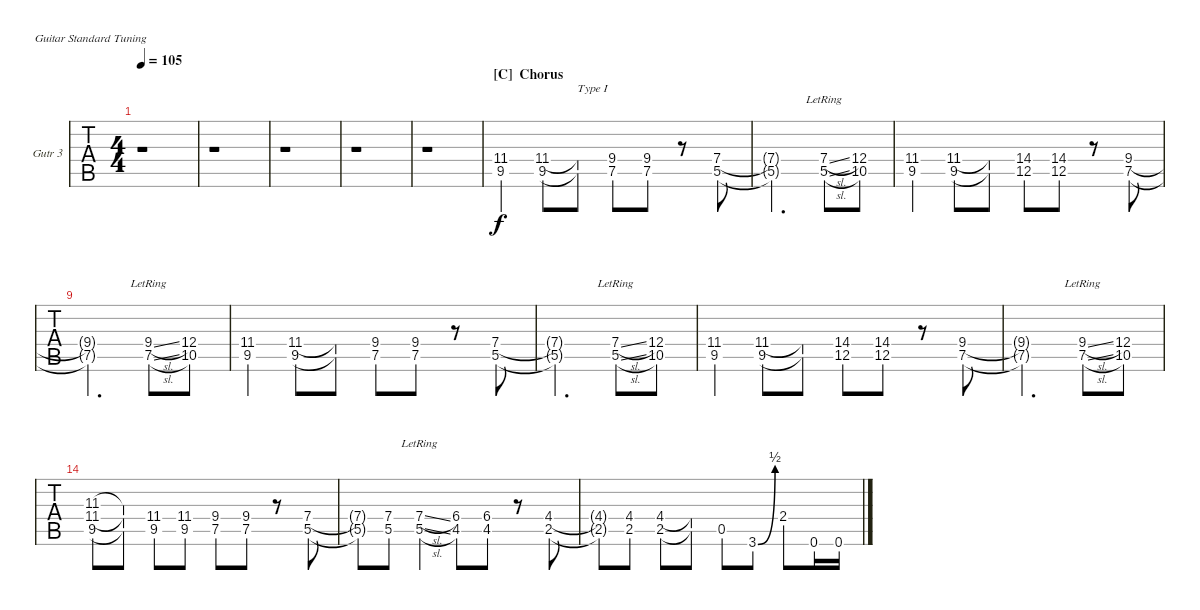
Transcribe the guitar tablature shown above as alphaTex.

\bracketExtendMode nobrackets
\firstSystemTrackNameOrientation horizontal
\otherSystemsTrackNameOrientation horizontal
\defaultBarNumberDisplay FirstOfSystem
\track ("Guitar 3" "Gutr 3") {instrument overdrivenguitar}
\staff {tabs}
\tuning (E4 B3 G3 D3 A2 E2)
\ts (4 4)
\tempo 105
\clef g2
\scale
0.25
\ks c
r.1{dy f} |
\scale
0.25 r.1 |
\scale
0.25 r.1 |
\scale
0.25 r.1 |
\scale
0.25 r.1 |
\section ("C" " Chorus")
\scale
0.301887 (11.4 9.5).4 (11.4 9.5).8 (11.4{t} 9.5{t}).8{txt "Type I"} (9.4 7.5).8 (9.4 7.5).8 r.8 (7.4 5.5).8 |
\scale
0.198113 (7.4{t} 5.5{t}).2{d} (7.4{sl lr} 5.5{sl lr}).8 (12.4 10.5).8 |
\scale
0.301887 (11.4 9.5).4 (11.4 9.5).8 (11.4{t} 9.5{t}).8 (14.4 12.5).8 (14.4 12.5).8 r.8 (9.4 7.5).8 |
\scale
0.198113 (9.4{t} 7.5{t}).2{d lyrics (0 "") lyrics (1 "") lyrics (2 "") lyrics (3 "") lyrics (4 "")} (9.4{sl lr} 7.5{sl lr}).8{lyrics (0 "") lyrics (1 "") lyrics (2 "") lyrics (3 "") lyrics (4 "")} (12.4 10.5).8{lyrics (0 "") lyrics (1 "") lyrics (2 "") lyrics (3 "") lyrics (4 "")} |
\scale
0.301887 (11.4 9.5).4 (11.4 9.5).8 (11.4{t} 9.5{t}).8 (9.4 7.5).8 (9.4 7.5).8 r.8 (7.4 5.5).8 |
\scale
0.198113 (7.4{t} 5.5{t}).2{d} (7.4{sl lr} 5.5{sl lr}).8 (12.4 10.5).8 |
\scale
0.301887 (11.4 9.5).4 (11.4 9.5).8 (11.4{t} 9.5{t}).8 (14.4 12.5).8 (14.4 12.5).8 r.8 (9.4 7.5).8 |
\scale
0.198113 (9.4{t} 7.5{t}).2{d lyrics (0 "") lyrics (1 "") lyrics (2 "") lyrics (3 "") lyrics (4 "")} (9.4{sl lr} 7.5{sl lr}).8{lyrics (0 "") lyrics (1 "") lyrics (2 "") lyrics (3 "") lyrics (4 "")} (12.4 10.5).8{lyrics (0 "") lyrics (1 "") lyrics (2 "") lyrics (3 "") lyrics (4 "")} |
(11.4 9.5 11.3).8 (11.4{t} 9.5{t} 11.3{t}).8 (11.4 9.5).8 (11.4 9.5).8 (9.4 7.5).8 (9.4 7.5).8 r.8 (7.4 5.5).8 |
(7.4{t} 5.5{t}).8 (7.4 5.5).8 (7.4{sl lr} 5.5{sl lr}).4 (6.4 4.5).8 (6.4 4.5).8 r.8 (4.4 2.5).8 |
(4.4{t} 2.5{t}).8{lyrics (0 "") lyrics (1 "") lyrics (2 "") lyrics (3 "") lyrics (4 "")} (4.4 2.5).8{lyrics (0 "") lyrics (1 "") lyrics (2 "") lyrics (3 "") lyrics (4 "")} (4.4 2.5).8{lyrics (0 "") lyrics (1 "") lyrics (2 "") lyrics (3 "") lyrics (4 "")} (4.4{t} 2.5{t}).8{lyrics (0 "") lyrics (1 "") lyrics (2 "") lyrics (3 "") lyrics (4 "")} 0.5.8{lyrics (0 "") lyrics (1 "") lyrics (2 "") lyrics (3 "") lyrics (4 "")} 3.6{be (bend 0 0 60 2)}.8{lyrics (0 "") lyrics (1 "") lyrics (2 "") lyrics (3 "") lyrics (4 "")} 2.4.8{lyrics (0 "") lyrics (1 "") lyrics (2 "") lyrics (3 "") lyrics (4 "")} 0.6.16 0.6.16
